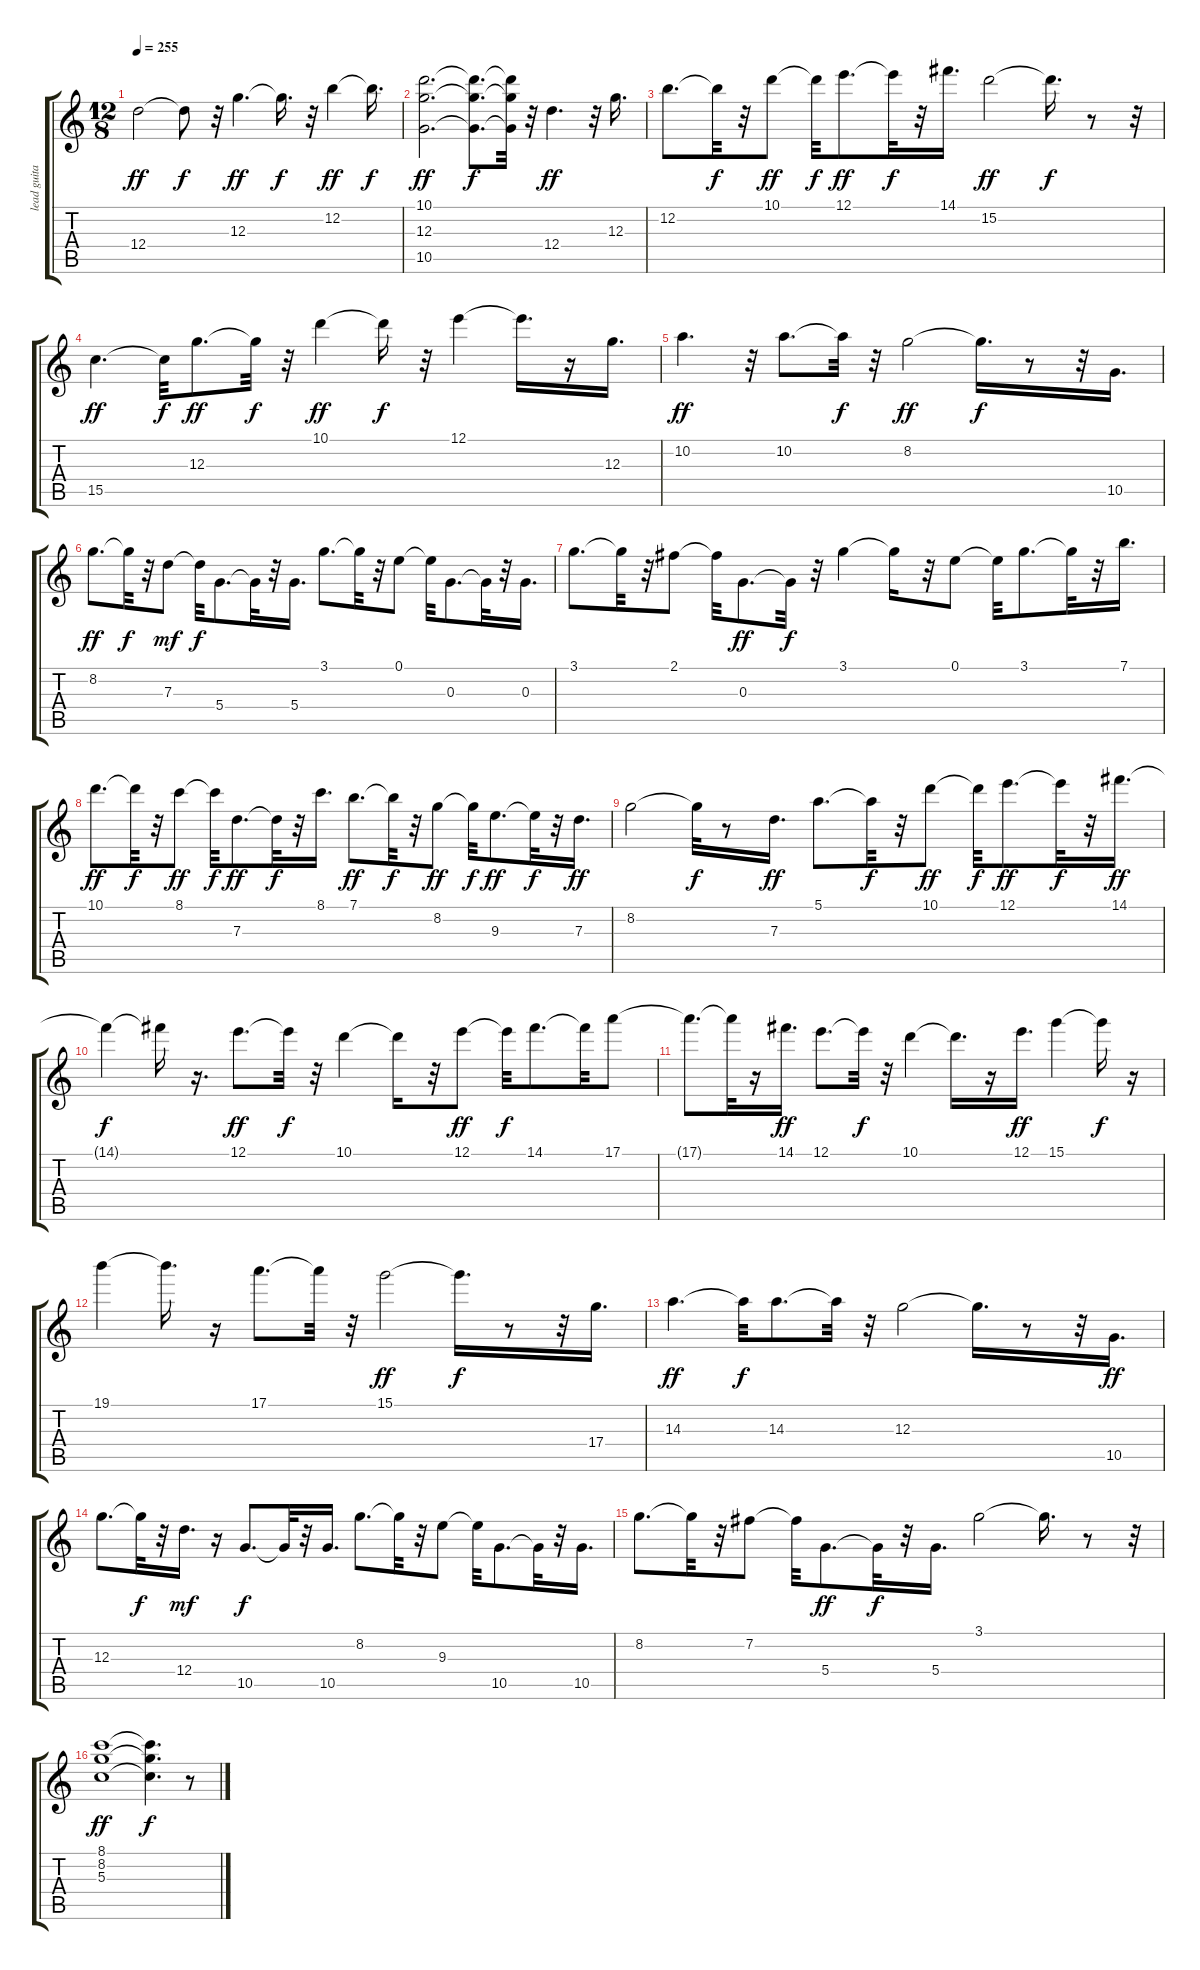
\track ("lead guitar         " "lead guita") {instrument overdrivenguitar}
\staff {score tabs}
\tuning (E4 B3 G3 D3 A2 E2) {hide}
\ts (12 8)
\tempo 255
\clef g2
\ks c
12.4.2{dy ff} 12.4{t}.8{dy f} r.32 12.3.4{d dy ff} 12.3{t}.16{d dy f} r.32 12.2.4{dy ff} 12.2{t}.16{d dy f} |
(10.1 12.3 10.5).2{d dy ff} (10.1{t} 12.3{t} 10.5{t}).8{d dy f} (10.1{t} 12.3{t} 10.5{t}).32 r.32 12.4.4{d dy ff} r.32 12.3.16{d} |
12.2.8{d} 12.2{t}.32{dy f} r.32 10.1.8{dy ff} 10.1{t}.32{dy f} 12.1.8{d dy ff} 12.1{t}.32{dy f} r.32 14.1.16{d} 15.2.2{dy ff} 15.2{t}.16{d dy f} r.8 r.32 |
15.5.4{d dy ff} 15.5{t}.32{dy f} 12.3.8{d dy ff} 12.3{t}.32{dy f} r.32 10.1.4{dy ff} 10.1{t}.16{dy f} r.32 12.1.4 12.1{t}.16{d} r.16 12.3.16{d} |
10.2.4{d dy ff} r.32 10.2.8{d} 10.2{t}.32{dy f} r.32 8.2.2{dy ff} 8.2{t}.16{d dy f} r.8 r.32 10.5.16{d} |
8.2.8{d dy ff} 8.2{t}.32{dy f} r.32 7.3.8{dy mf} 7.3{t}.32{dy f} 5.4.8{d} 5.4{t}.32 r.32 5.4.16{d} 3.1.8{d} 3.1{t}.32 r.32 0.1.8 0.1{t}.32 0.3.8{d} 0.3{t}.32 r.32 0.3.16{d} |
3.1.8{d} 3.1{t}.32 r.32 2.1.8 2.1{t}.32 0.3.8{d dy ff} 0.3{t}.32{dy f} r.32 3.1.4 3.1{t}.16 r.32 0.1.8 0.1{t}.32 3.1.8{d} 3.1{t}.32 r.32 7.1.16{d} |
10.1.8{d dy ff} 10.1{t}.32{dy f} r.32 8.1.8{dy ff} 8.1{t}.32{dy f} 7.3.8{d dy ff} 7.3{t}.32{dy f} r.32 8.1.16{d} 7.1.8{d dy ff} 7.1{t}.32{dy f} r.32 8.2.8{dy ff} 8.2{t}.32{dy f} 9.3.8{d dy ff} 9.3{t}.32{dy f} r.32 7.3.16{d dy ff} |
8.2.2 8.2{t}.32{dy f} r.8 7.3.16{d dy ff} 5.1.8{d} 5.1{t}.32{dy f} r.32 10.1.8{dy ff} 10.1{t}.32{dy f} 12.1.8{d dy ff} 12.1{t}.32{dy f} r.32 14.1.16{d dy ff} |
14.1{t}.4{dy f} 14.1{t}.16 r.16{d} 12.1.8{d dy ff} 12.1{t}.32{dy f} r.32 10.1.4 10.1{t}.16 r.32 12.1.8{dy ff} 12.1{t}.32{dy f} 14.1.8{d} 14.1{t}.32 17.1.8 |
17.1{t}.8{d} 17.1{t}.32 r.16 14.1.16{d dy ff} 12.1.8{d} 12.1{t}.32{dy f} r.32 10.1.4 10.1{t}.16{d} r.16 12.1.16{d dy ff} 15.1.4 15.1{t}.16{dy f} r.16 |
19.1.4 19.1{t}.16{d} r.16 17.1.8{d} 17.1{t}.32 r.32 15.1.2{dy ff} 15.1{t}.16{d dy f} r.8 r.32 17.4.16{d} |
14.3.4{d dy ff} 14.3{t}.32{dy f} 14.3.8{d} 14.3{t}.32 r.32 12.3.2 12.3{t}.16{d} r.8 r.32 10.5.16{d dy ff} |
12.3.8{d} 12.3{t}.32{dy f} r.32 12.4.16{d dy mf} r.16 10.5.8{d dy f} 10.5{t}.32 r.32 10.5.16{d} 8.2.8{d} 8.2{t}.32 r.32 9.3.8 9.3{t}.32 10.5.8{d} 10.5{t}.32 r.32 10.5.16{d} |
8.2.8{d} 8.2{t}.32 r.32 7.2.8 7.2{t}.32 5.4.8{d dy ff} 5.4{t}.32{dy f} r.32 5.4.16{d} 3.1.2 3.1{t}.16{d} r.8 r.32 |
(8.1 8.2 5.3).1{dy ff} (8.1{t} 8.2{t} 5.3{t}).4{d dy f} r.8
